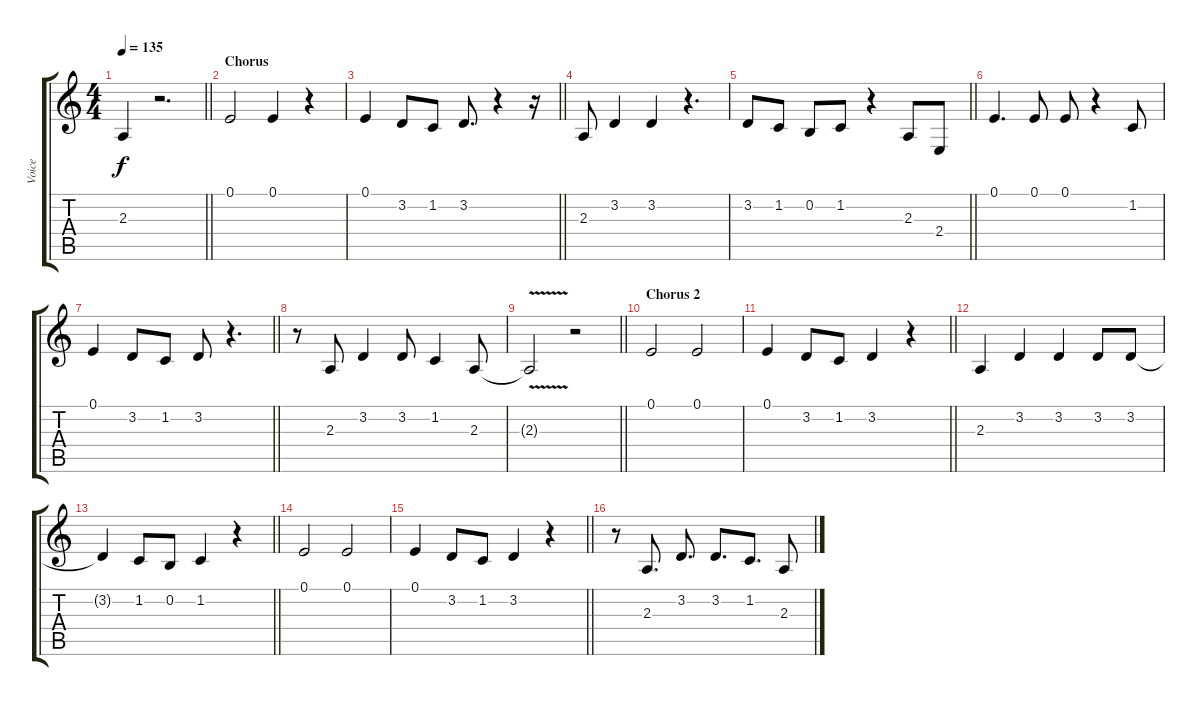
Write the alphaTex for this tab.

\track ("Voice" "Voice") {instrument altosax}
\staff {score tabs}
\tuning (E4 B3 G3 D3 A2 E2) {hide}
\ts (4 4)
\tempo 135
\clef g2
\barLineRight lightlight
\ks c
2.3{t}.4{dy f} r.2{d} |
\section ("" "Chorus")
0.1.2 0.1.4 r.4 |
\barLineRight lightlight
0.1.4 3.2.8 1.2.8 3.2.8{d} r.4 r.16 |
2.3.8 3.2.4 3.2.4 r.4{d} |
\barLineRight lightlight
3.2.8 1.2.8 0.2.8 1.2.8 r.4 2.3.8 2.4.8 |
0.1.4{d} 0.1.8 0.1.8 r.4 1.2.8 |
\barLineRight lightlight
0.1.4 3.2.8 1.2.8 3.2.8 r.4{d} |
r.8 2.3.8 3.2.4 3.2.8 1.2.4 2.3.8 |
\barLineRight lightlight
2.3{v t}.2 r.2 |
\section ("" "Chorus 2")
0.1.2 0.1.2 |
\barLineRight lightlight
0.1.4 3.2.8 1.2.8 3.2.4 r.4 |
2.3.4 3.2.4 3.2.4 3.2.8 3.2.8 |
\barLineRight lightlight
3.2{t}.4 1.2.8 0.2.8 1.2.4 r.4 |
0.1.2 0.1.2 |
\barLineRight lightlight
0.1.4 3.2.8 1.2.8 3.2.4 r.4 |
r.8 2.3.8{d} 3.2.8{d} 3.2.8{d} 1.2.8{d} 2.3.8
